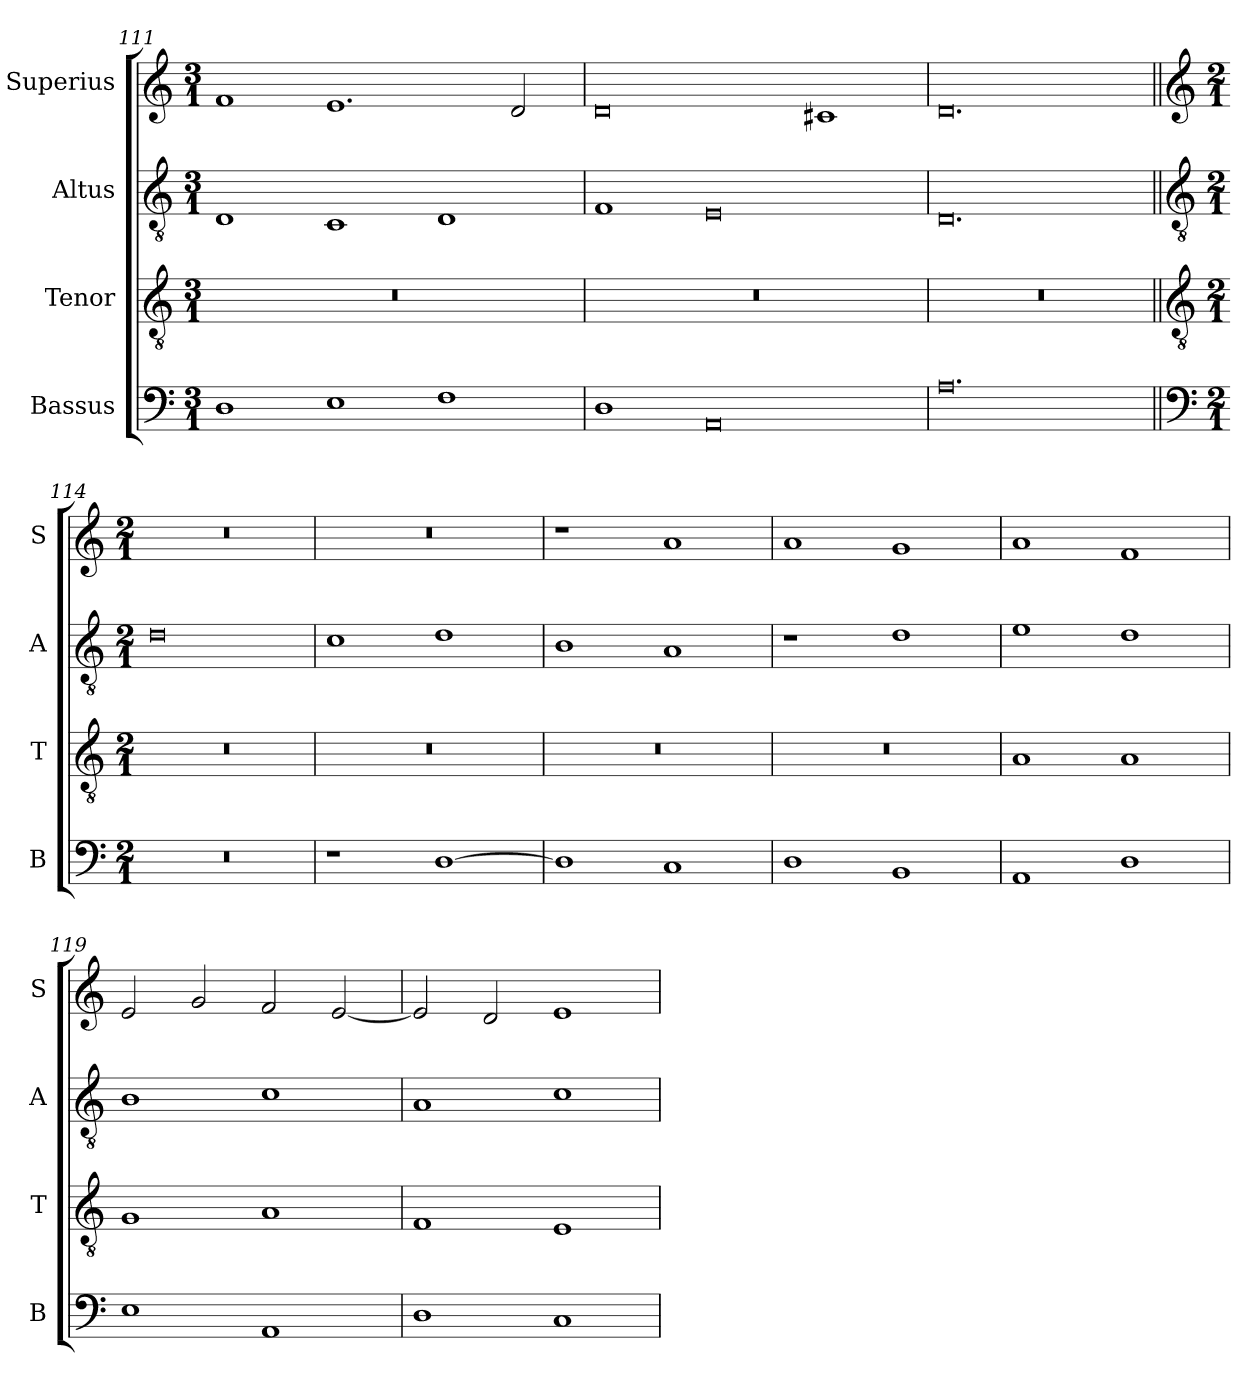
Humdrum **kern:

**kern	**kern	**kern	**kern
*part4	*part3	*part2	*part1
*staff4	*staff3	*staff2	*staff1
*I"Bassus	*I"Tenor	*I"Altus	*I"Superius
*I'B	*I'T	*I'A	*I'S
*clefF4	*clefGv2	*clefGv2	*clefG2
*k[]	*k[]	*k[]	*k[]
*M3/1	*M3/1	*M3/1	*M3/1
=111	=111	=111	=111
1D	0.r	1D	1f
1E	.	1C	1.e
1F	.	1D	.
.	.	.	2d/
=112	=112	=112	=112
1D	0.r	1F	0d
0AA	.	0E	.
.	.	.	1c#X
=113	=113	=113	=113
0.A	0.r	0.D	0.d
!!LO:LB:g=z
=114||	=114||	=114||	=114||
*clefF4	*clefGv2	*clefGv2	*clefG2
*k[]	*k[]	*k[]	*k[]
*M2/1	*M2/1	*M2/1	*M2/1
0r	0r	0d	0r
=115	=115	=115	=115
1r	0r	1c	0r
[1D	.	1d	.
=116	=116	=116	=116
1D]	0r	1B	1r
1C	.	1A	1a
=117	=117	=117	=117
1D	0r	1r	1a
1BB	.	1d	1g
=118	=118	=118	=118
1AA	1A	1e	1a
1D	1A	1d	1f
=119	=119	=119	=119
1E	1G	1B	2e/
.	.	.	2g/
1AA	1A	1c	2f/
.	.	.	[2e/
=120	=120	=120	=120
1D	1F	1A	2e/]
.	.	.	2d/
1C	1E	1c	1e
=	=	=	=
*-	*-	*-	*-
